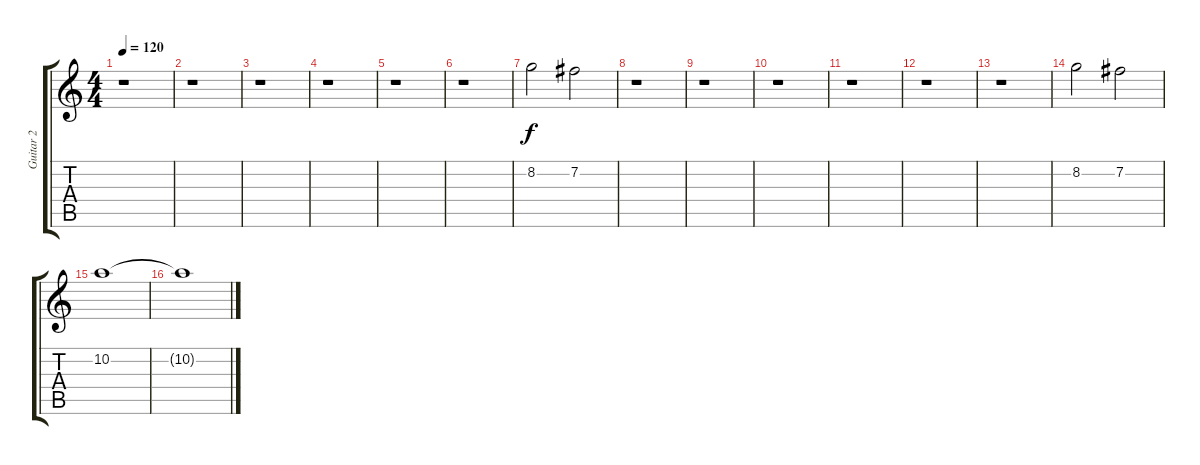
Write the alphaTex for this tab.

\track ("Guitar 2" "Guitar 2") {instrument distortionguitar}
\staff {score tabs}
\tuning (E4 B3 G3 D3 A2 E2) {hide}
\ts (4 4)
\tempo 120
\clef g2
\ks c
r.1{dy f} |
r.1 |
r.1 |
r.1 |
r.1 |
r.1 |
8.2.2 7.2.2 |
r.1 |
r.1 |
r.1 |
r.1 |
r.1 |
r.1 |
8.2.2 7.2.2 |
10.2.1 |
10.2{t}.1
